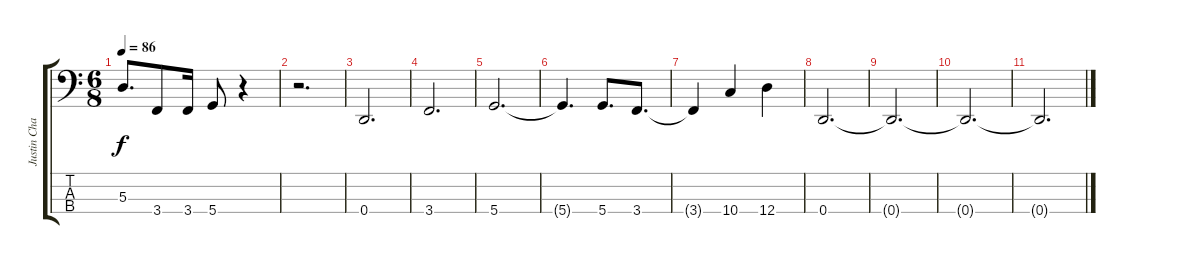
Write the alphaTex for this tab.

\track ("Justin Chancellor" "Justin Cha") {instrument electricbassfinger}
\staff {score tabs}
\tuning (G2 D2 A1 D1) {hide}
\ts (6 8)
\tempo 86
\clef f4
\ks c
5.3.8{d dy f} 3.4.8 3.4.16 5.4.8 r.4 |
r.2{d} |
0.4.2{d} |
3.4.2{d} |
5.4.2{d} |
5.4{t}.4{d} 5.4.8{d} 3.4.8{d} |
3.4{t}.4 10.4.4 12.4.4 |
0.4.2{d} |
0.4{t}.2{d} |
0.4{t}.2{d} |
0.4{t}.2{d}
